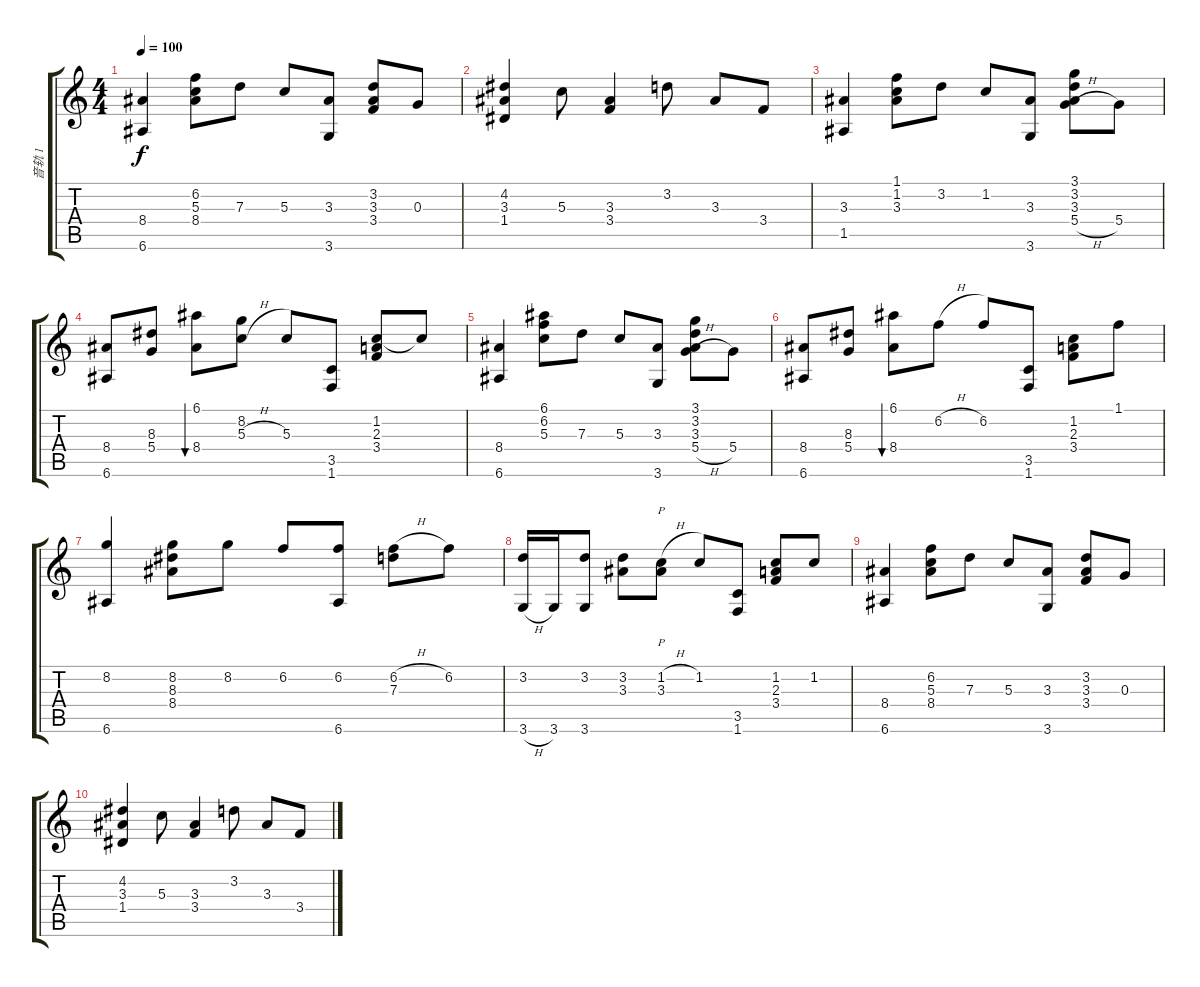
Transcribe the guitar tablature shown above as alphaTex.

\track ("音轨 1" "音轨 1") {instrument acousticguitarsteel}
\staff {score tabs}
\tuning (E4 B3 G3 D3 A2 E2) {hide}
\ts (4 4)
\tempo 100
\clef g2
\ks c
(8.4 6.6).4{dy f} (6.2 5.3 8.4).8 7.3.8 5.3.8 (3.3 3.6).8 (3.2 3.3 3.4).8 0.3.8 |
(4.2 3.3 1.4).4 5.3.8 (3.3 3.4).4 3.2.8 3.3.8 3.4.8 |
(3.3 1.5).4 (1.1 1.2 3.3).8 3.2.8 1.2.8 (3.3 3.6).8 (3.1 3.2 3.3 5.4{h}).8 5.4.8 |
(8.4 6.6).8 (8.3 5.4).8 (6.1 8.4).8{bu 60} (8.2 5.3{h}).8 5.3.8 (3.5 1.6).8 (1.2 2.3 3.4).8 1.2{t}.8 |
(8.4 6.6).4 (6.1 6.2 5.3).8 7.3.8 5.3.8 (3.3 3.6).8 (3.1 3.2 3.3 5.4{h}).8 5.4.8 |
(8.4 6.6).8 (8.3 5.4).8 (6.1 8.4).8{bu 60} 6.2{h}.8 6.2.8 (3.5 1.6).8 (1.2 2.3 3.4).8 1.1.8 |
(8.2 6.6).4 (8.2 8.3 8.4).8 8.2.8 6.2.8 (6.2 6.6).8 (6.2{h} 7.3).8 6.2.8 |
(3.2 3.6{h}).16 3.6.16 (3.2 3.6).8 (3.2 3.3).8 (1.2{h} 3.3).8{p} 1.2.8 (3.5 1.6).8 (1.2 2.3 3.4).8 1.2.8 |
(8.4 6.6).4 (6.2 5.3 8.4).8 7.3.8 5.3.8 (3.3 3.6).8 (3.2 3.3 3.4).8 0.3.8 |
(4.2 3.3 1.4).4 5.3.8 (3.3 3.4).4 3.2.8 3.3.8 3.4.8
